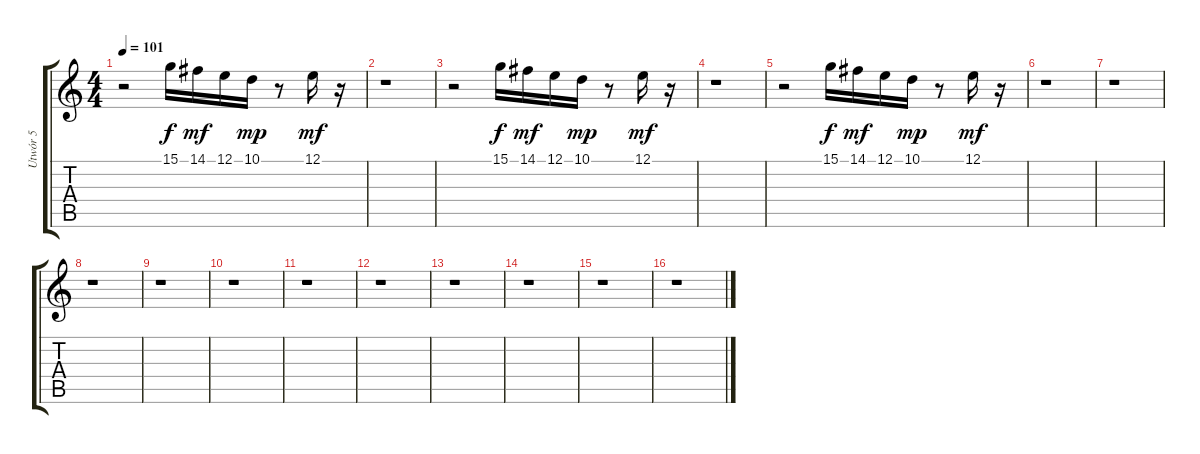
\track ("Utwór 5" "Utwór 5") {instrument electricpiano2}
\staff {score tabs}
\tuning (E4 B3 G3 D3 A2 E2) {hide}
\ts (4 4)
\tempo 101
\clef g2
\ks c
r.2{dy mf} 15.1.16{dy f} 14.1.16{dy mf} 12.1.16 10.1.16{dy mp} r.8 12.1.16{dy mf} r.16 |
r.1 |
r.2 15.1.16{dy f} 14.1.16{dy mf} 12.1.16 10.1.16{dy mp} r.8 12.1.16{dy mf} r.16 |
r.1 |
r.2 15.1.16{dy f} 14.1.16{dy mf} 12.1.16 10.1.16{dy mp} r.8 12.1.16{dy mf} r.16 |
r.1 |
r.1 |
r.1 |
r.1 |
r.1 |
r.1 |
r.1 |
r.1 |
r.1 |
r.1 |
r.1
